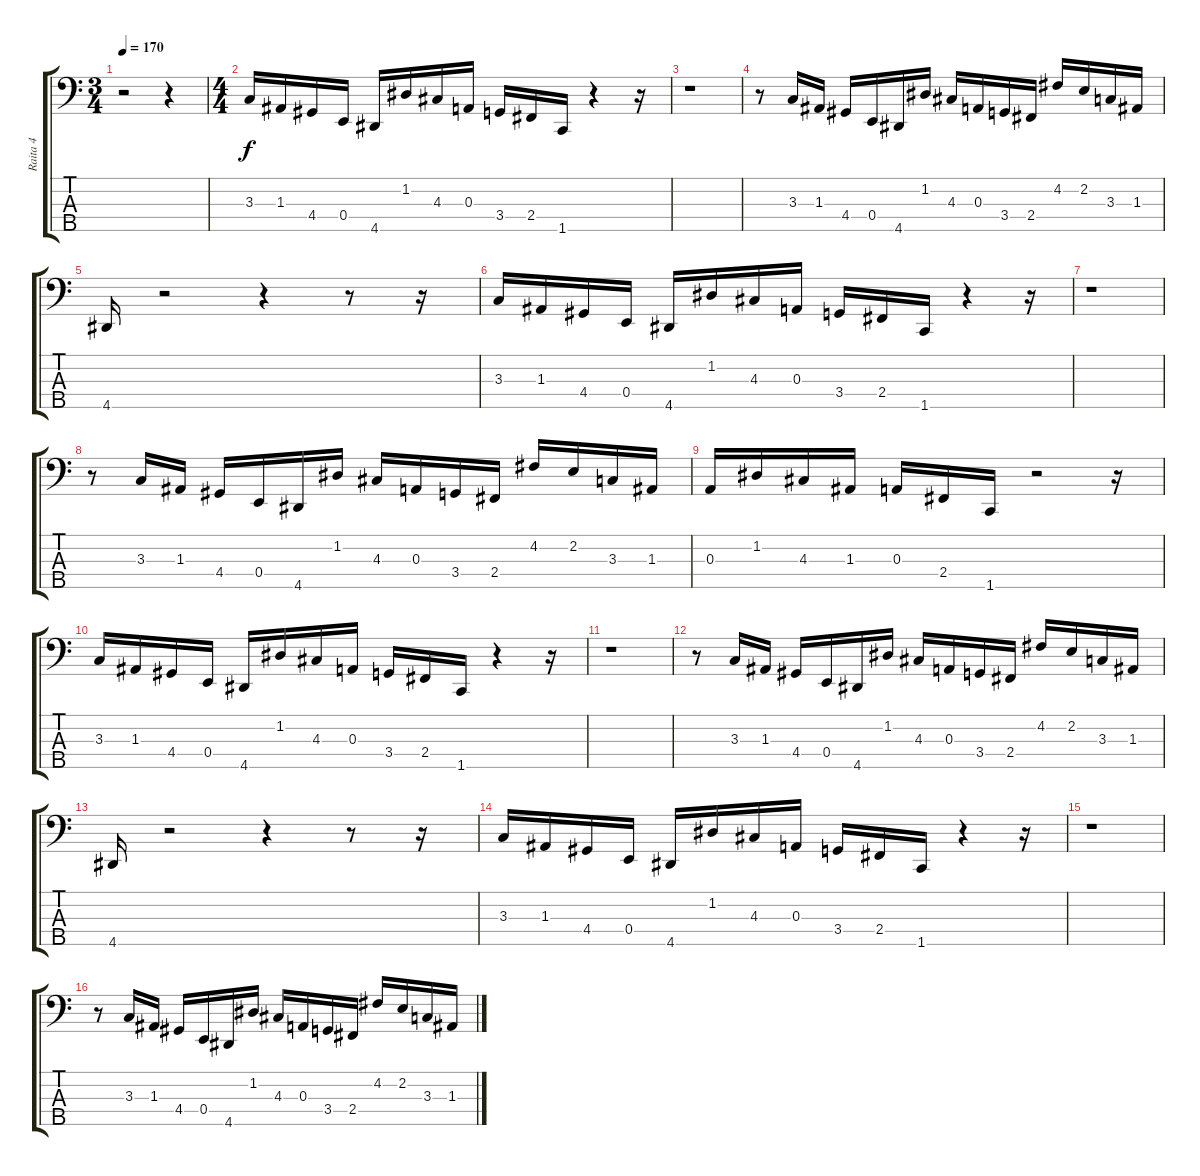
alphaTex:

\track ("Raita 4" "Raita 4") {instrument electricbassfinger}
\staff {score tabs}
\tuning (G2 D2 A1 E1 B0) {hide}
\ts (3 4)
\tempo 170
\clef f4
\ks c
r.2{dy f instrument electricbassfinger} r.4 |
\ts (4 4)
3.3.16 1.3.16 4.4.16 0.4.16 4.5.16 1.2.16 4.3.16 0.3.16 3.4.16 2.4.16 1.5.16 r.4 r.16 |
r.1 |
r.8 3.3.16 1.3.16 4.4.16 0.4.16 4.5.16 1.2.16 4.3.16 0.3.16 3.4.16 2.4.16 4.2.16 2.2.16 3.3.16 1.3.16 |
4.5.16 r.2 r.4 r.8 r.16 |
3.3.16 1.3.16 4.4.16 0.4.16 4.5.16 1.2.16 4.3.16 0.3.16 3.4.16 2.4.16 1.5.16 r.4 r.16 |
r.1 |
r.8 3.3.16 1.3.16 4.4.16 0.4.16 4.5.16 1.2.16 4.3.16 0.3.16 3.4.16 2.4.16 4.2.16 2.2.16 3.3.16 1.3.16 |
0.3.16 1.2.16 4.3.16 1.3.16 0.3.16 2.4.16 1.5.16 r.2 r.16 |
3.3.16 1.3.16 4.4.16 0.4.16 4.5.16 1.2.16 4.3.16 0.3.16 3.4.16 2.4.16 1.5.16 r.4 r.16 |
r.1 |
r.8 3.3.16 1.3.16 4.4.16 0.4.16 4.5.16 1.2.16 4.3.16 0.3.16 3.4.16 2.4.16 4.2.16 2.2.16 3.3.16 1.3.16 |
4.5.16 r.2 r.4 r.8 r.16 |
3.3.16 1.3.16 4.4.16 0.4.16 4.5.16 1.2.16 4.3.16 0.3.16 3.4.16 2.4.16 1.5.16 r.4 r.16 |
r.1 |
r.8 3.3.16 1.3.16 4.4.16 0.4.16 4.5.16 1.2.16 4.3.16 0.3.16 3.4.16 2.4.16 4.2.16 2.2.16 3.3.16 1.3.16
